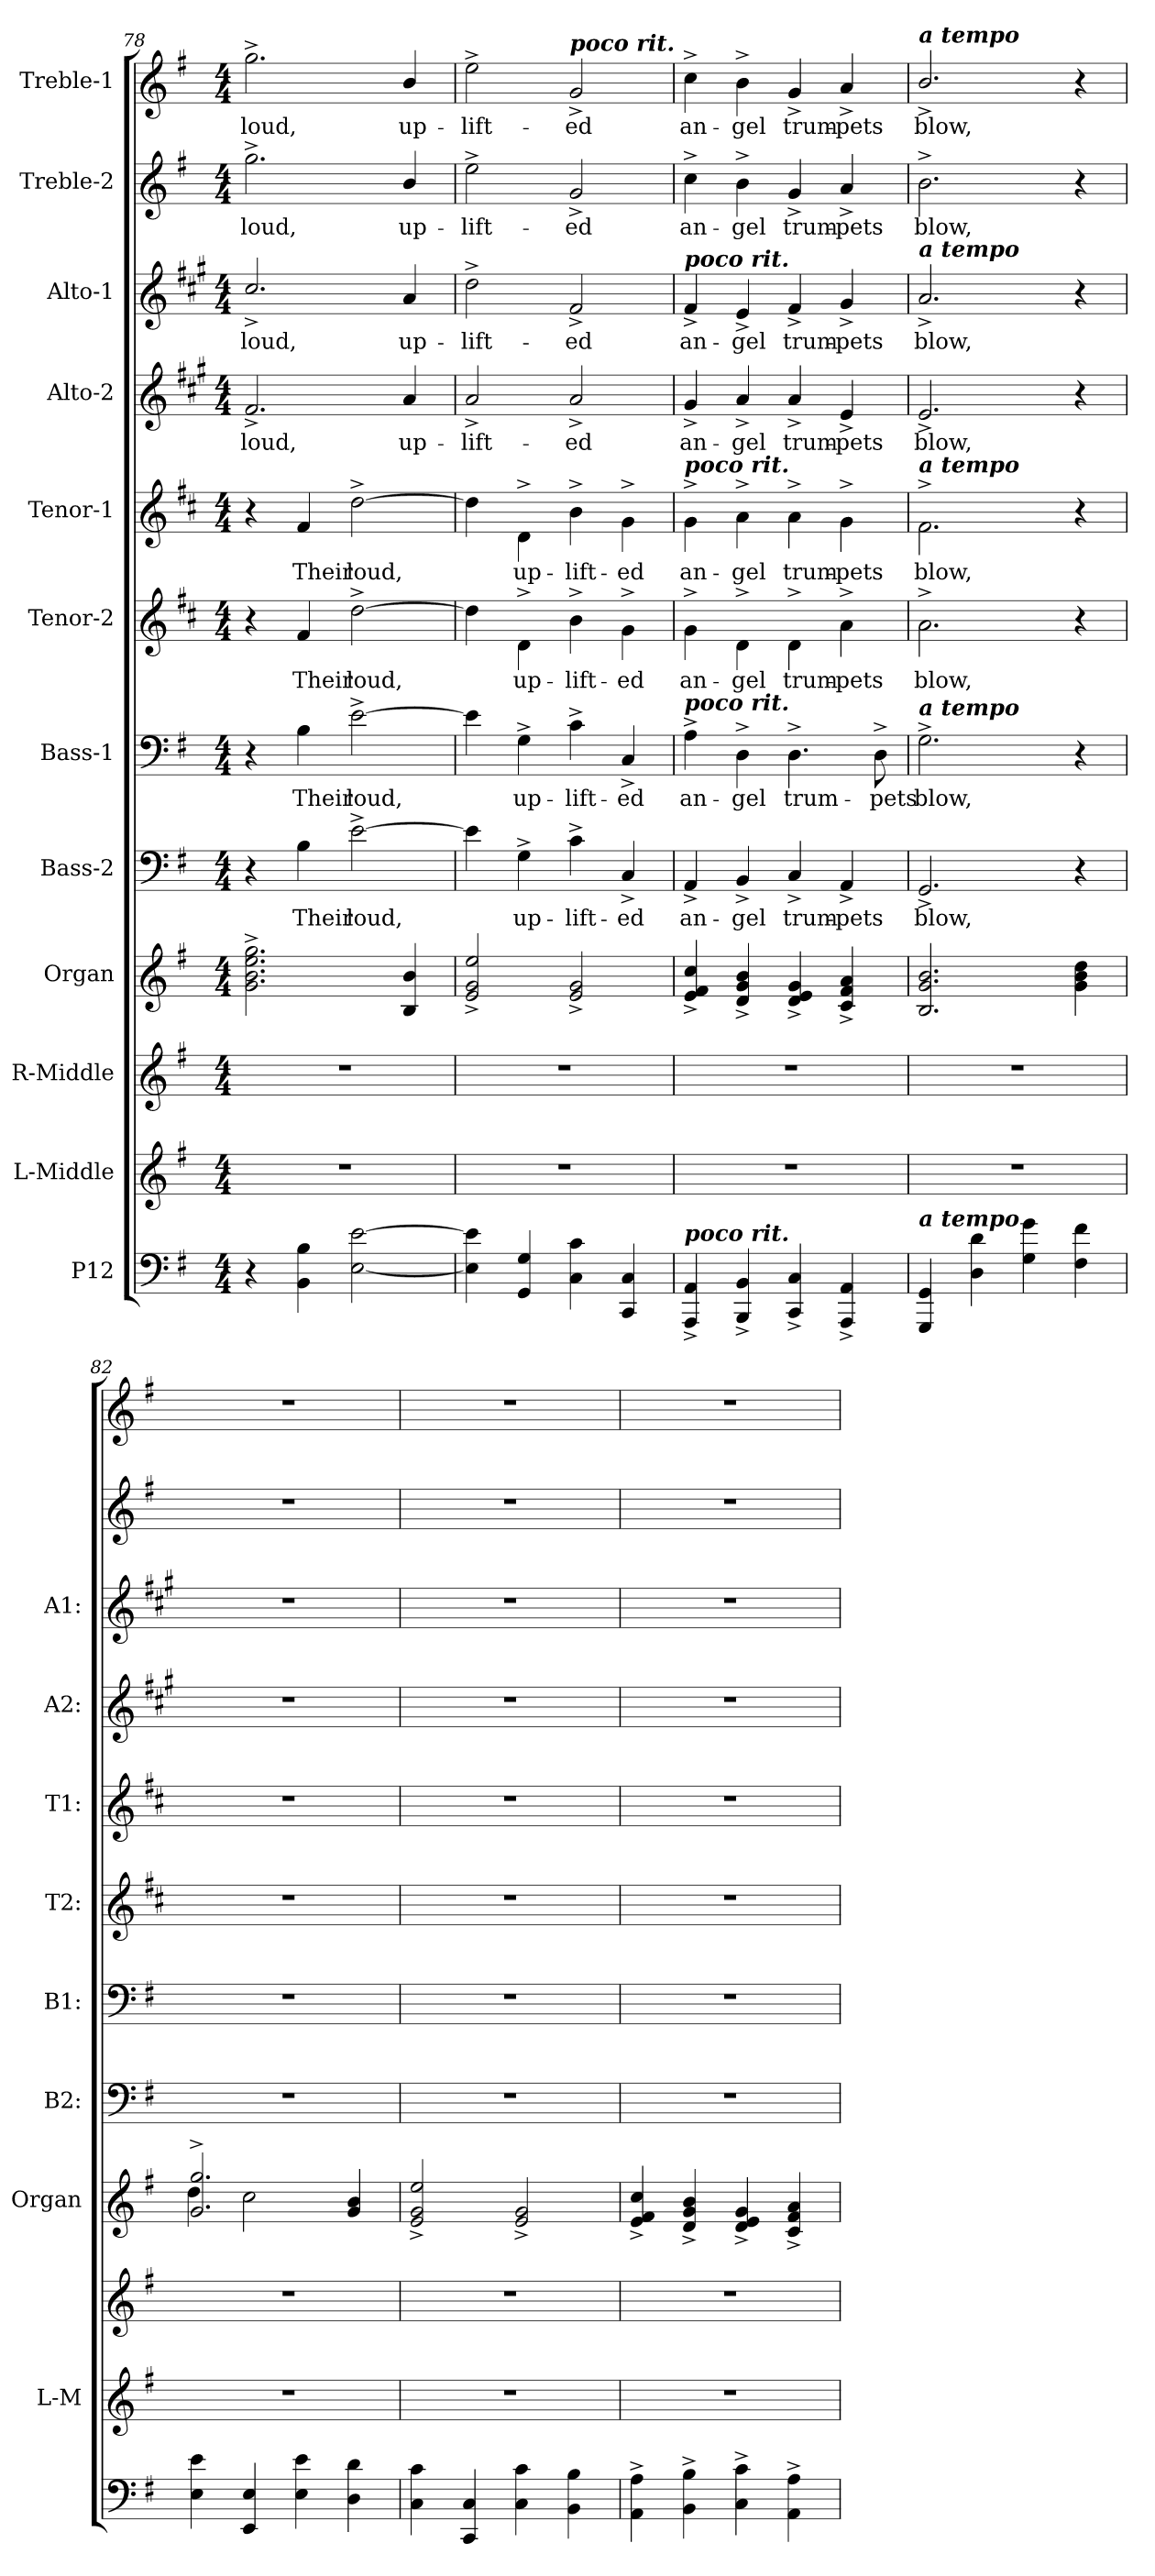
**kern	**kern	**kern	**kern	**kern	**text	**kern	**text	**kern	**text	**kern	**text	**kern	**text	**kern	**text	**kern	**text	**kern	**text
*part12	*part11	*part10	*part9	*part8	*part8	*part7	*part7	*part6	*part6	*part5	*part5	*part4	*part4	*part3	*part3	*part2	*part2	*part1	*part1
*staff12	*staff11	*staff10	*staff9	*staff8	*staff8	*staff7	*staff7	*staff6	*staff6	*staff5	*staff5	*staff4	*staff4	*staff3	*staff3	*staff2	*staff2	*staff1	*staff1
*I"P12	*I"L-Middle	*I"R-Middle	*I"Organ	*I"Bass-2	*	*I"Bass-1	*	*I"Tenor-2	*	*I"Tenor-1	*	*I"Alto-2	*	*I"Alto-1	*	*I"Treble-2	*	*I"Treble-1	*
*	*I'L-M	*	*I'Organ	*I'B2:	*	*I'B1:	*	*I'T2:	*	*I'T1:	*	*I'A2:	*	*I'A1:	*	*	*	*	*
*clefF4	*clefG2	*clefG2	*clefG2	*clefF4	*	*clefF4	*	*clefG2	*	*clefG2	*	*clefG2	*	*clefG2	*	*clefG2	*	*clefG2	*
*	*	*	*	*	*	*	*	*ITrd4c7	*	*ITrd4c7	*	*ITrd1c2	*	*ITrd1c2	*	*ITrd-7c-12	*	*ITrd-7c-12	*
*k[f#]	*k[f#]	*k[f#]	*k[f#]	*k[f#]	*	*k[f#]	*	*k[f#]	*	*k[f#]	*	*k[f#]	*	*k[f#]	*	*k[f#]	*	*k[f#]	*
*G:	*G:	*G:	*G:	*G:	*	*G:	*	*G:	*	*G:	*	*G:	*	*G:	*	*G:	*	*G:	*
*M4/4	*M4/4	*M4/4	*M4/4	*M4/4	*	*M4/4	*	*M4/4	*	*M4/4	*	*M4/4	*	*M4/4	*	*M4/4	*	*M4/4	*
=78	=78	=78	=78	=78	=78	=78	=78	=78	=78	=78	=78	=78	=78	=78	=78	=78	=78	=78	=78
!	!	!	!	!	!	!	!	!	!	!	!	!	!LO:LY:b	!	!LO:LY:b	!	!LO:LY:b	!	!LO:LY:b
4r	1r	1r	2.g\^ 2.b\^ 2.ee\^ 2.gg\^	4r	.	4r	.	4r	.	4r	.	2.e^/	loud,	2.b^/	loud,	2.ggg^\	loud,	2.ggg^\	loud,
!	!	!	!	!	!LO:LY:b	!	!LO:LY:b	!	!LO:LY:b	!	!LO:LY:b	!	!	!	!	!	!	!	!
4BB\ 4B\	.	.	.	4B\	Their	4B\	Their	4B/	Their	4B/	Their	.	.	.	.	.	.	.	.
!	!	!	!	!	!LO:LY:b	!	!LO:LY:b	!	!LO:LY:b	!	!LO:LY:b	!	!	!	!	!	!	!	!
[2E\ [2e\	.	.	.	[2e^\	loud,	[2e^\	loud,	[2g^\	loud,	[2g^\	loud,	.	.	.	.	.	.	.	.
!	!	!	!	!	!	!	!	!	!	!	!	!	!LO:LY:b	!	!LO:LY:b	!	!LO:LY:b	!	!LO:LY:b
.	.	.	4B/ 4b/	.	.	.	.	.	.	.	.	4g/	up-	4g/	up-	4bb/	up-	4bb/	up-
!!LO:PB:g=z
=79	=79	=79	=79	=79	=79	=79	=79	=79	=79	=79	=79	=79	=79	=79	=79	=79	=79	=79	=79
!	!	!	!	!	!	!	!	!	!	!	!	!	!LO:LY:b	!	!LO:LY:b	!	!LO:LY:b	!	!LO:LY:b
4E\] 4e\]	1r	1r	2e/^ 2g/^ 2ee/^	4e\]	.	4e\]	.	4g\]	.	4g\]	.	2g^/	-lift-	2cc^\	-lift-	2eee^\	-lift-	2eee^\	-lift-
!	!	!	!	!	!LO:LY:b	!	!LO:LY:b	!	!LO:LY:b	!	!LO:LY:b	!	!	!	!	!	!	!	!
4GG/ 4G/	.	.	.	4G^\	up-	4G^\	up-	4G^\	up-	4G^\	up-	.	.	.	.	.	.	.	.
!	!	!	!	!	!	!	!	!	!	!	!	!	!	!	!	!	!	!LO:TX:a:Bi:t=poco rit.	!
!	!	!	!	!	!LO:LY:b	!	!LO:LY:b	!	!LO:LY:b	!	!LO:LY:b	!	!LO:LY:b	!	!LO:LY:b	!	!LO:LY:b	!	!LO:LY:b
4C\ 4c\	.	.	2e/^ 2g/^	4c^\	-lift-	4c^\	-lift-	4e^\	-lift-	4e^\	-lift-	2g^/	-ed	2e^/	-ed	2gg^/	-ed	2gg^/	-ed
!	!	!	!	!	!LO:LY:b	!	!LO:LY:b	!	!LO:LY:b	!	!LO:LY:b	!	!	!	!	!	!	!	!
4CC/ 4C/	.	.	.	4C^/	-ed	4C^/	-ed	4c^\	-ed	4c^\	-ed	.	.	.	.	.	.	.	.
=80	=80	=80	=80	=80	=80	=80	=80	=80	=80	=80	=80	=80	=80	=80	=80	=80	=80	=80	=80
!	!	!	!	!	!	!	!	!	!	!	!	!	!	!LO:TX:a:Bi:t=poco rit.	!	!	!	!	!
!	!	!	!	!	!	!	!	!	!	!LO:TX:a:Bi:t=poco rit.	!	!	!	!	!	!	!	!	!
!	!	!	!	!	!	!LO:TX:a:Bi:t=poco rit.	!	!	!	!	!	!	!	!	!	!	!	!	!
!LO:TX:a:Bi:t=poco rit.	!	!	!	!	!	!	!	!	!	!	!	!	!	!	!	!	!	!	!
!	!	!	!	!	!LO:LY:b	!	!LO:LY:b	!	!LO:LY:b	!	!LO:LY:b	!	!LO:LY:b	!	!LO:LY:b	!	!LO:LY:b	!	!LO:LY:b
4AAA/^ 4AA/^	1r	1r	4e/^ 4f#/^ 4cc/^	4AA^/	an-	4A^\	an-	4c^\	an-	4c^\	an-	4f#^/	an-	4e^/	an-	4ccc^\	an-	4ccc^\	an-
!	!	!	!	!	!LO:LY:b	!	!LO:LY:b	!	!LO:LY:b	!	!LO:LY:b	!	!LO:LY:b	!	!LO:LY:b	!	!LO:LY:b	!	!LO:LY:b
4BBB/^ 4BB/^	.	.	4d/^ 4g/^ 4b/^	4BB^/	-gel	4D^\	-gel	4G^\	-gel	4d^\	-gel	4g^/	-gel	4d^/	-gel	4bb^\	-gel	4bb^\	-gel
!	!	!	!	!	!LO:LY:b	!	!LO:LY:b	!	!LO:LY:b	!	!LO:LY:b	!	!LO:LY:b	!	!LO:LY:b	!	!LO:LY:b	!	!LO:LY:b
4CC/^ 4C/^	.	.	4d/^ 4e/^ 4g/^	4C^/	trum-	4.D^\	trum-	4G^\	trum-	4d^\	trum-	4g^/	trum-	4e^/	trum-	4gg^/	trum-	4gg^/	trum-
!	!	!	!	!	!LO:LY:b	!	!	!	!LO:LY:b	!	!LO:LY:b	!	!LO:LY:b	!	!LO:LY:b	!	!LO:LY:b	!	!LO:LY:b
4AAA/^ 4AA/^	.	.	4c/^ 4f#/^ 4a/^	4AA^/	-pets	.	.	4d^\	-pets	4c^\	-pets	4d^/	-pets	4f#^/	-pets	4aa^/	-pets	4aa^/	-pets
!	!	!	!	!	!	!	!LO:LY:b	!	!	!	!	!	!	!	!	!	!	!	!
.	.	.	.	.	.	8D^\	-pets	.	.	.	.	.	.	.	.	.	.	.	.
=81	=81	=81	=81	=81	=81	=81	=81	=81	=81	=81	=81	=81	=81	=81	=81	=81	=81	=81	=81
!	!	!	!	!	!	!	!	!	!	!	!	!	!	!	!	!	!	!LO:TX:a:Bi:t=a tempo	!
!	!	!	!	!	!	!	!	!	!	!	!	!	!	!LO:TX:a:Bi:t=a tempo	!	!	!	!	!
!	!	!	!	!	!	!	!	!	!	!LO:TX:a:Bi:t=a tempo	!	!	!	!	!	!	!	!	!
!	!	!	!	!	!	!LO:TX:a:Bi:t=a tempo	!	!	!	!	!	!	!	!	!	!	!	!	!
!LO:TX:a:Bi:t=a tempo	!	!	!	!	!	!	!	!	!	!	!	!	!	!	!	!	!	!	!
!	!	!	!	!	!LO:LY:b	!	!LO:LY:b	!	!LO:LY:b	!	!LO:LY:b	!	!LO:LY:b	!	!LO:LY:b	!	!LO:LY:b	!	!LO:LY:b
4GGG/ 4GG/	1r	1r	2.B/ 2.g/ 2.b/	2.GG^/	blow,	2.G^\	blow,	2.d^\	blow,	2.B^\	blow,	2.d^/	blow,	2.g^/	blow,	2.bb^\	blow,	2.bb^/	blow,
4D\ 4d\	.	.	.	.	.	.	.	.	.	.	.	.	.	.	.	.	.	.	.
4G\ 4g\	.	.	.	.	.	.	.	.	.	.	.	.	.	.	.	.	.	.	.
4F#\ 4f#\	.	.	4g\ 4b\ 4dd\	4r	.	4r	.	4r	.	4r	.	4r	.	4r	.	4r	.	4r	.
=82	=82	=82	=82	=82	=82	=82	=82	=82	=82	=82	=82	=82	=82	=82	=82	=82	=82	=82	=82
*	*	*	*^	*	*	*	*	*	*	*	*	*	*	*	*	*	*	*	*
4E\ 4e\	1r	1r	2.g/^ 2.gg/^	4dd\	1r	.	1r	.	1r	.	1r	.	1r	.	1r	.	1r	.	1r	.
4EE/ 4E/	.	.	.	2cc\	.	.	.	.	.	.	.	.	.	.	.	.	.	.	.	.
4E\ 4e\	.	.	.	.	.	.	.	.	.	.	.	.	.	.	.	.	.	.	.	.
4D\ 4d\	.	.	4g/ 4b/	4ryy	.	.	.	.	.	.	.	.	.	.	.	.	.	.	.	.
*	*	*	*v	*v	*	*	*	*	*	*	*	*	*	*	*	*	*	*	*	*
=83	=83	=83	=83	=83	=83	=83	=83	=83	=83	=83	=83	=83	=83	=83	=83	=83	=83	=83	=83
4C\ 4c\	1r	1r	2e/^ 2g/^ 2ee/^	1r	.	1r	.	1r	.	1r	.	1r	.	1r	.	1r	.	1r	.
4CC/ 4C/	.	.	.	.	.	.	.	.	.	.	.	.	.	.	.	.	.	.	.
4C\ 4c\	.	.	2e/^ 2g/^	.	.	.	.	.	.	.	.	.	.	.	.	.	.	.	.
4BB\ 4B\	.	.	.	.	.	.	.	.	.	.	.	.	.	.	.	.	.	.	.
!!LO:PB:g=z
=84	=84	=84	=84	=84	=84	=84	=84	=84	=84	=84	=84	=84	=84	=84	=84	=84	=84	=84	=84
4AA\^ 4A\^	1r	1r	4e/^ 4f#/^ 4cc/^	1r	.	1r	.	1r	.	1r	.	1r	.	1r	.	1r	.	1r	.
4BB\^ 4B\^	.	.	4d/^ 4g/^ 4b/^	.	.	.	.	.	.	.	.	.	.	.	.	.	.	.	.
4C\^ 4c\^	.	.	4d/^ 4e/^ 4g/^	.	.	.	.	.	.	.	.	.	.	.	.	.	.	.	.
4AA\^ 4A\^	.	.	4c/^ 4f#/^ 4a/^	.	.	.	.	.	.	.	.	.	.	.	.	.	.	.	.
=	=	=	=	=	=	=	=	=	=	=	=	=	=	=	=	=	=	=	=
*-	*-	*-	*-	*-	*-	*-	*-	*-	*-	*-	*-	*-	*-	*-	*-	*-	*-	*-	*-
